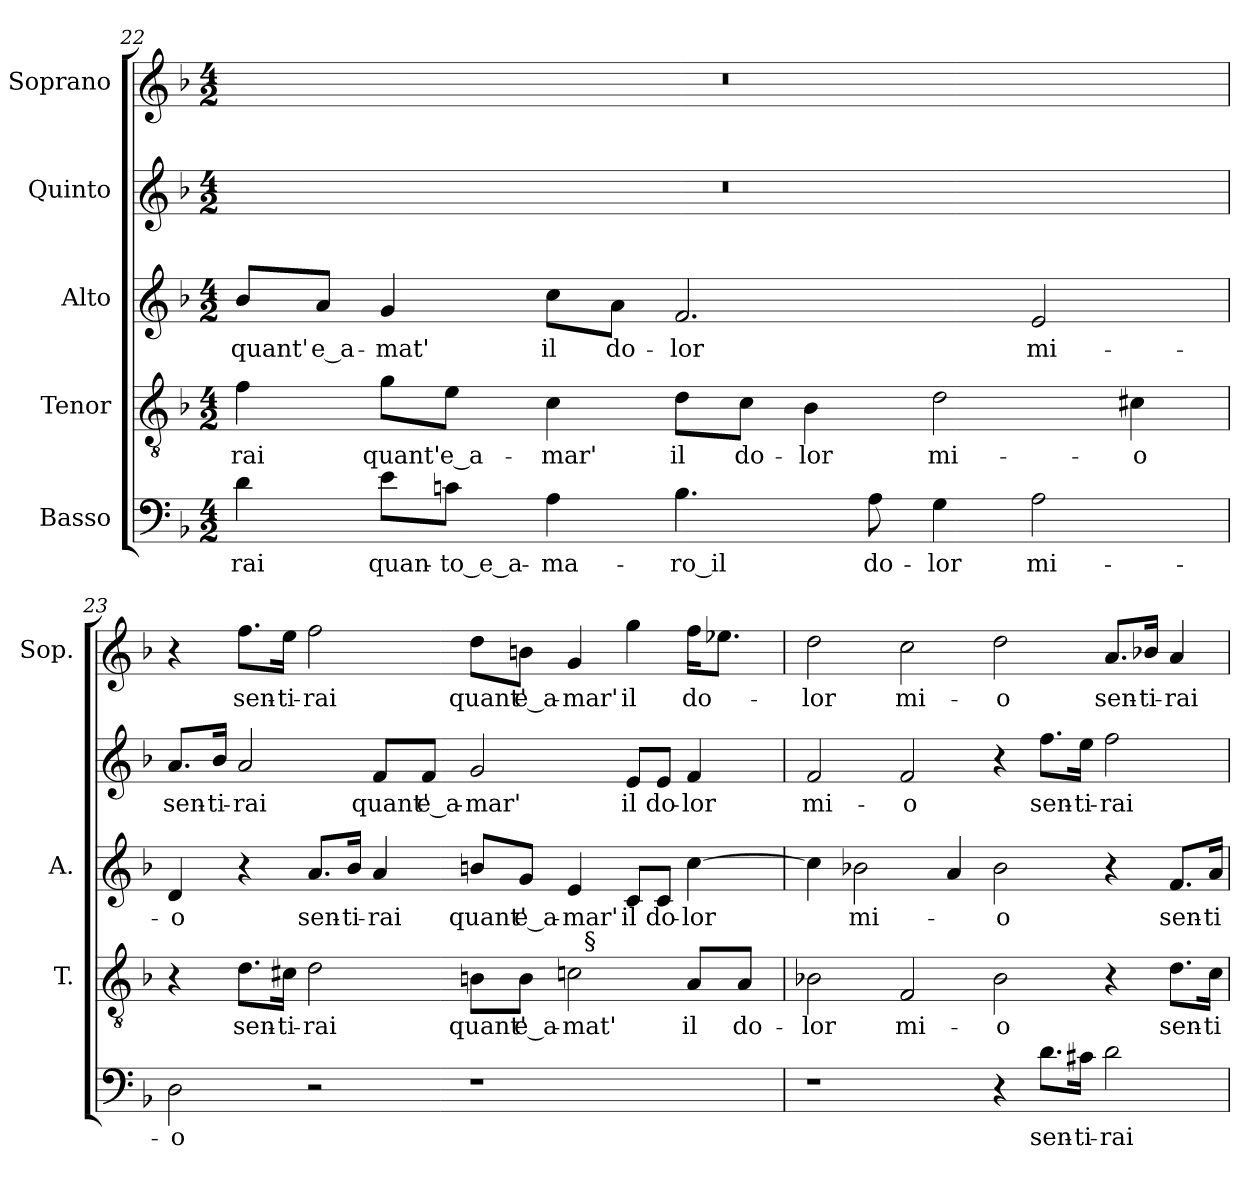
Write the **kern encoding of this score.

**kern	**text	**kern	**text	**kern	**text	**kern	**text	**kern	**text
*part5	*part5	*part4	*part4	*part3	*part3	*part2	*part2	*part1	*part1
*staff5	*staff5	*staff4	*staff4	*staff3	*staff3	*staff2	*staff2	*staff1	*staff1
*I"Basso	*	*I"Tenor	*	*I"Alto	*	*I"Quinto	*	*I"Soprano	*
*	*	*I'T.	*	*I'A.	*	*	*	*I'Sop.	*
!!LO:LB:g=z
*clefF4	*	*clefGv2	*	*clefG2	*	*clefG2	*	*clefG2	*
*	*	*ITrd7c12	*	*	*	*	*	*	*
*k[b-]	*	*k[b-]	*	*k[b-]	*	*k[b-]	*	*k[b-]	*
*F:	*	*F:	*	*F:	*	*F:	*	*F:	*
*M4/2	*	*M4/2	*	*M4/2	*	*M4/2	*	*M4/2	*
=22	=22	=22	=22	=22	=22	=22	=22	=22	=22
!	!LO:LY:b:color=#000000	!	!	!	!	!	!	!	!
!	!	!	!LO:LY:b:color=#000000	!	!	!	!	!	!
!	!	!	!	!	!LO:LY:b:color=#000000	!LO:N:vis=1	!	!LO:N:vis=1	!
4di\	-rai	4Fi\	-rai	8b-i/L	quant'	0r	.	0r	.
!	!	!	!	!	!LO:LY:b:color=#000000	!	!	!	!
.	.	.	.	8ai/J	e_a-	.	.	.	.
!	!LO:LY:b:color=#000000	!	!	!	!	!	!	!	!
!	!	!	!LO:LY:b:color=#000000	!	!	!	!	!	!
!	!	!	!	!	!LO:LY:b:color=#000000	!	!	!	!
8ei\L	quan-	8Gi\L	quant'	4gi/	-mat'	.	.	.	.
!	!LO:LY:b:color=#000000	!	!	!	!	!	!	!	!
!	!	!	!LO:LY:b:color=#000000	!	!	!	!	!	!
8cni\J	-to_e_a-	8Ei\J	e_a-	.	.	.	.	.	.
!	!LO:LY:b:color=#000000	!	!	!	!	!	!	!	!
!	!	!	!LO:LY:b:color=#000000	!	!	!	!	!	!
!	!	!	!	!	!LO:LY:b:color=#000000	!	!	!	!
4Ai\	-ma-	4Ci\	-mar'	8cci\L	il	.	.	.	.
!	!	!	!	!	!LO:LY:b:color=#000000	!	!	!	!
.	.	.	.	8ai\J	do-	.	.	.	.
!	!LO:LY:b:color=#000000	!	!	!	!	!	!	!	!
!	!	!	!LO:LY:b:color=#000000	!	!	!	!	!	!
!	!	!	!	!	!LO:LY:b:color=#000000	!	!	!	!
4.B-i\	-ro_il	8Di\L	il	2.fi/	-lor	.	.	.	.
!	!	!	!LO:LY:b:color=#000000	!	!	!	!	!	!
.	.	8Ci\J	do-	.	.	.	.	.	.
!	!	!	!LO:LY:b:color=#000000	!	!	!	!	!	!
.	.	4BB-i\	-lor	.	.	.	.	.	.
!	!LO:LY:b:color=#000000	!	!	!	!	!	!	!	!
8Ai\	do-	.	.	.	.	.	.	.	.
!	!LO:LY:b:color=#000000	!	!	!	!	!	!	!	!
!	!	!	!LO:LY:b:color=#000000	!	!	!	!	!	!
4Gi\	-lor	2Di\	mi-	.	.	.	.	.	.
!	!LO:LY:b:color=#000000	!	!	!	!	!	!	!	!
!	!	!	!	!	!LO:LY:b:color=#000000	!	!	!	!
2Ai\	mi-	.	.	2ei/	mi-	.	.	.	.
!	!	!	!LO:LY:b:color=#000000	!	!	!	!	!	!
.	.	4C#Xi\	-o	.	.	.	.	.	.
=23	=23	=23	=23	=23	=23	=23	=23	=23	=23
!	!LO:LY:b:color=#000000	!	!	!	!	!	!	!	!
!	!	!	!	!	!LO:LY:b:color=#000000	!	!	!	!
!	!	!	!	!	!	!	!LO:LY:b:color=#000000	!	!
*	*	*^	*	*	*	*	*	*	*
2Di\	-o	4r	1ryy	.	4di/	-o	8.ai/L	sen-	4r	.
!	!	!	!	!	!	!	!	!LO:LY:b:color=#000000	!	!
.	.	.	.	.	.	.	16b-i/Jk	-ti-	.	.
!	!	!	!	!LO:LY:b:color=#000000	!	!	!	!	!	!
!	!	!	!	!	!	!	!	!LO:LY:b:color=#000000	!	!
!	!	!	!	!	!	!	!	!	!	!LO:LY:b:color=#000000
.	.	8.Di\L	.	sen-	4r	.	2ai/	-rai	8.ffi\L	sen-
!	!	!	!	!LO:LY:b:color=#000000	!	!	!	!	!	!
!	!	!	!	!	!	!	!	!	!	!LO:LY:b:color=#000000
.	.	16C#Xi\Jk	.	-ti-	.	.	.	.	16eei\Jk	-ti-
!	!	!	!	!LO:LY:b:color=#000000	!	!	!	!	!	!
!	!	!	!	!	!	!LO:LY:b:color=#000000	!	!	!	!
!	!	!	!	!	!	!	!	!	!	!LO:LY:b:color=#000000
2r	.	2Di\	.	-rai	8.ai/L	sen-	.	.	2ffi\	-rai
!	!	!	!	!	!	!LO:LY:b:color=#000000	!	!	!	!
.	.	.	.	.	16b-i/Jk	-ti-	.	.	.	.
!	!	!	!	!	!	!LO:LY:b:color=#000000	!	!	!	!
!	!	!	!	!	!	!	!	!LO:LY:b:color=#000000	!	!
.	.	.	.	.	4ai/	-rai	8fi/L	quant'	.	.
!	!	!	!	!	!	!	!	!LO:LY:b:color=#000000	!	!
.	.	.	.	.	.	.	8fi/J	e_a-	.	.
!	!	!	!	!LO:LY:b:color=#000000	!	!	!	!	!	!
!	!	!	!	!	!	!LO:LY:b:color=#000000	!	!	!	!
!	!	!	!	!	!	!	!	!LO:LY:b:color=#000000	!	!
!	!	!	!	!	!	!	!	!	!	!LO:LY:b:color=#000000
1r	.	8BBni\L	4ryy	quant'	8bni/L	quant'	2gi/	-mar'	8ddi\L	quant'
!	!	!	!	!LO:LY:b:color=#000000	!	!	!	!	!	!
!	!	!	!	!	!	!LO:LY:b:color=#000000	!	!	!	!
!	!	!	!	!	!	!	!	!	!	!LO:LY:b:color=#000000
.	.	8BBi\J	.	e_a-	8gi/J	e_a-	.	.	8bni\J	e_a-
!	!	!	!	!LO:LY:b:color=#000000	!	!	!	!	!	!
!	!	!	!	!	!	!LO:LY:b:color=#000000	!	!	!	!
!	!	!	!	!	!	!	!	!	!	!LO:LY:b:color=#000000
.	.	2Ci\	32ryy	-mat'	4ei/	-mar'	.	.	4gi/	-mar'
.	.	.	256ryy	.	.	.	.	.	.	.
!	!	!	!LO:TX:a:t=§	!	!	!	!	!	!	!
.	.	.	2ryy	.	.	.	.	.	.	.
!	!	!	!	!	!	!LO:LY:b:color=#000000	!	!	!	!
!	!	!	!	!	!	!	!	!LO:LY:b:color=#000000	!	!
!	!	!	!	!	!	!	!	!	!	!LO:LY:b:color=#000000
.	.	.	.	.	8ci/L	il	8ei/L	il	4ggi\	il
!	!	!	!	!	!	!LO:LY:b:color=#000000	!	!	!	!
!	!	!	!	!	!	!	!	!LO:LY:b:color=#000000	!	!
.	.	.	.	.	8ci/J	do-	8ei/J	do-	.	.
!	!	!	!	!LO:LY:b:color=#000000	!	!	!	!	!	!
!	!	!	!	!	!	!LO:LY:b:color=#000000	!	!	!	!
!	!	!	!	!	!	!	!	!LO:LY:b:color=#000000	!	!
!	!	!	!	!	!	!	!	!	!	!LO:LY:b:color=#000000
.	.	8AAi/L	.	il	[>4cci\	-lor	4fi/	-lor	16ffi\KL	do-
.	.	.	8ryy	.	.	.	.	.	.	.
.	.	.	.	.	.	.	.	.	8.ee-Xi\J	.
!	!	!	!	!LO:LY:b:color=#000000	!	!	!	!	!	!
.	.	8AAi/J	.	do-	.	.	.	.	.	.
.	.	.	16ryy	.	.	.	.	.	.	.
.	.	.	64..ryy	.	.	.	.	.	.	.
*	*	*v	*v	*	*	*	*	*	*	*
!!LO:LB:g=z
=24	=24	=24	=24	=24	=24	=24	=24	=24	=24
*	*	*^	*	*	*	*	*	*	*
!	!	!	!	!LO:LY:b:color=#000000	!	!	!	!	!	!
*	*	*v	*v	*	*	*	*	*	*	*
*	*	*^	*	*	*	*	*	*	*
!	!	!	!	!	!	!	!	!LO:LY:b:color=#000000	!	!
*	*	*v	*v	*	*	*	*	*	*	*
*	*	*^	*	*	*	*	*	*	*
!	!	!	!	!	!	!	!	!	!	!LO:LY:b:color=#000000
*	*	*v	*v	*	*	*	*	*	*	*
1r	.	2BB-Xi\	-lor	4cci\]	.	2fi/	mi-	2ddi\	-lor
!	!	!	!	!	!LO:LY:b:color=#000000	!	!	!	!
.	.	.	.	2b-Xi\	mi-	.	.	.	.
!	!	!	!LO:LY:b:color=#000000	!	!	!	!	!	!
!	!	!	!	!	!	!	!LO:LY:b:color=#000000	!	!
!	!	!	!	!	!	!	!	!	!LO:LY:b:color=#000000
.	.	2FFi/	mi-	.	.	2fi/	-o	2cci\	mi-
.	.	.	.	4ai/	.	.	.	.	.
!	!	!	!LO:LY:b:color=#000000	!	!	!	!	!	!
!	!	!	!	!	!LO:LY:b:color=#000000	!	!	!	!
!	!	!	!	!	!	!	!	!	!LO:LY:b:color=#000000
4r	.	2BB-i\	-o	2b-i\	-o	4r	.	2ddi\	-o
!	!LO:LY:b:color=#000000	!	!	!	!	!	!	!	!
!	!	!	!	!	!	!	!LO:LY:b:color=#000000	!	!
8.di\L	sen-	.	.	.	.	8.ffi\L	sen-	.	.
!	!LO:LY:b:color=#000000	!	!	!	!	!	!	!	!
!	!	!	!	!	!	!	!LO:LY:b:color=#000000	!	!
16c#Xi\Jk	-ti-	.	.	.	.	16eei\Jk	-ti-	.	.
!	!LO:LY:b:color=#000000	!	!	!	!	!	!	!	!
!	!	!	!	!	!	!	!LO:LY:b:color=#000000	!	!
!	!	!	!	!	!	!	!	!	!LO:LY:b:color=#000000
2di\	-rai	4r	.	4r	.	2ffi\	-rai	8.ai/L	sen-
!	!	!	!	!	!	!	!	!	!LO:LY:b:color=#000000
.	.	.	.	.	.	.	.	16b-Xi/Jk	-ti-
!	!	!	!LO:LY:b:color=#000000	!	!	!	!	!	!
!	!	!	!	!	!LO:LY:b:color=#000000	!	!	!	!
!	!	!	!	!	!	!	!	!	!LO:LY:b:color=#000000
.	.	8.Di\L	sen-	8.fi/L	sen-	.	.	4ai/	-rai
!	!	!	!LO:LY:b:color=#000000	!	!	!	!	!	!
!	!	!	!	!	!LO:LY:b:color=#000000	!	!	!	!
.	.	16Ci\Jk	-ti-	16ai/Jk	-ti-	.	.	.	.
=	=	=	=	=	=	=	=	=	=
*-	*-	*-	*-	*-	*-	*-	*-	*-	*-
